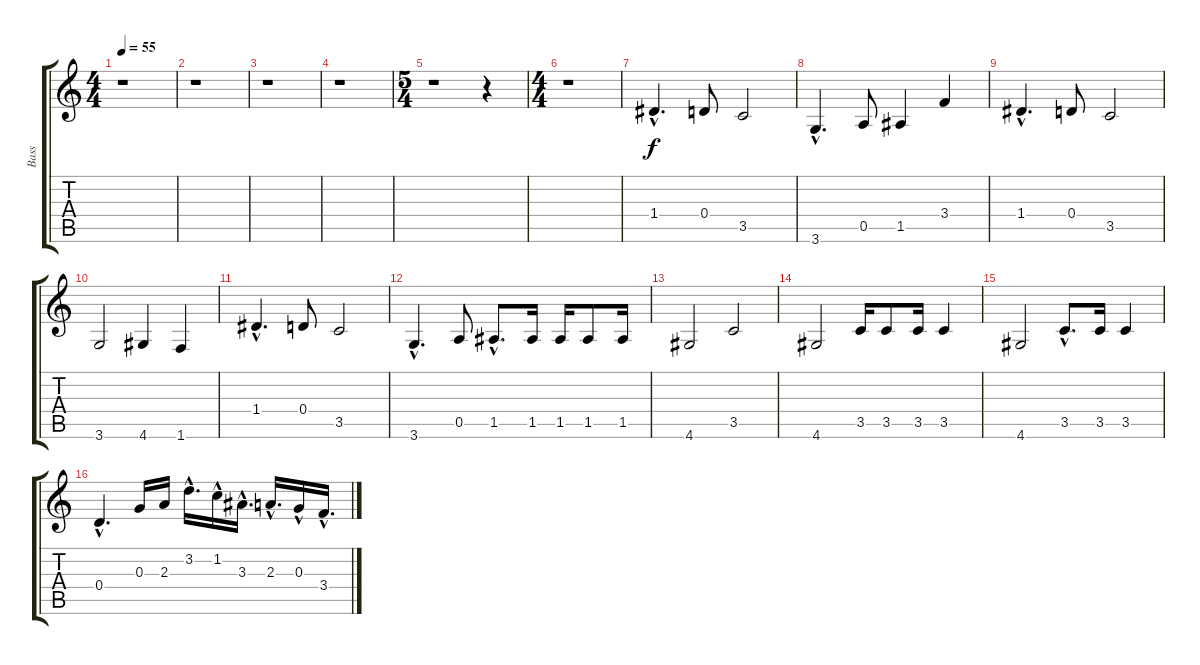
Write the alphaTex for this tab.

\track ("Bass" "Bass") {instrument fretlessbass}
\staff {score tabs}
\tuning (E4 B3 G3 D3 A2 E2) {hide}
\ts (4 4)
\tempo 55
\clef g2
\ks c
r.1{dy f} |
r.1 |
r.1 |
r.1 |
\ts (5 4)
r.1 r.4 |
\ts (4 4)
r.1 |
1.4{hac}.4{d} 0.4.8 3.5.2 |
3.6{hac}.4{d} 0.5.8 1.5.4 3.4.4 |
1.4{hac}.4{d} 0.4.8 3.5.2 |
3.6.2 4.6.4 1.6.4 |
1.4{hac}.4{d} 0.4.8 3.5.2 |
3.6{hac}.4{d} 0.5.8 1.5{hac}.8{d} 1.5.16 1.5.16 1.5.8 1.5.16 |
4.6.2 3.5.2 |
4.6.2 3.5.16 3.5.8 3.5.16 3.5.4 |
4.6.2 3.5{hac}.8{d} 3.5.16 3.5.4 |
0.4{hac}.4{d} 0.3.16 2.3.16 3.2{hac}.16{d} 1.2{hac}.16 3.3{hac}.16{d} 2.3{hac}.16{d} 0.3{hac}.16 3.4{hac}.16{d}
